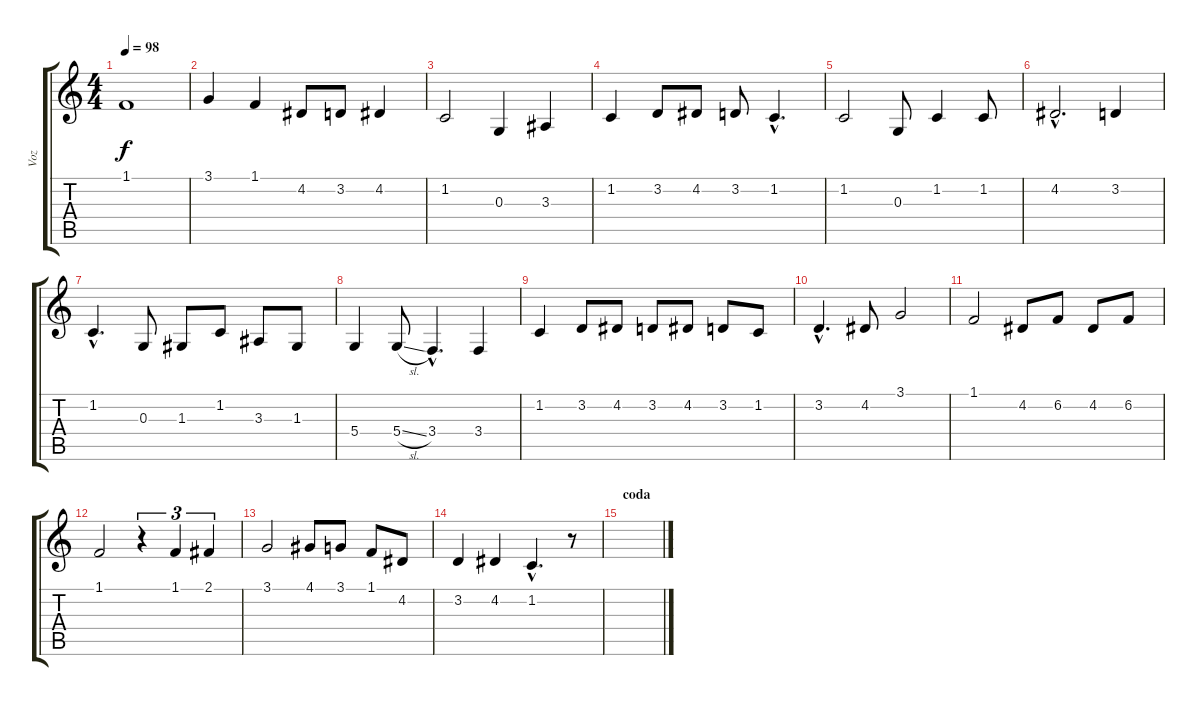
\track ("Voz" "Voz") {instrument lead6voice}
\staff {score tabs}
\tuning (E4 B3 G3 D3 A2 E2) {hide}
\ts (4 4)
\tempo 98
\clef g2
\ks c
1.1.1{dy f} |
3.1.4 1.1.4 4.2.8 3.2.8 4.2.4 |
1.2.2 0.3.4 3.3.4 |
1.2.4 3.2.8 4.2.8 3.2.8 1.2{hac}.4{d} |
\section ("" "")
1.2.2 0.3.8 1.2.4 1.2.8 |
4.2{hac}.2{d} 3.2.4 |
1.2{hac}.4{d} 0.3.8 1.3.8 1.2.8 3.3.8 1.3.8 |
5.4.4 5.4{sl}.8 3.4{hac}.4{d} 3.4.4 |
1.2.4 3.2.8 4.2.8 3.2.8 4.2.8 3.2.8 1.2.8 |
3.2{hac}.4{d} 4.2.8 3.1.2 |
1.1.2 4.2.8 6.2.8 4.2.8 6.2.8 |
1.1.2 r.4{tu (3 2)} 1.1.4{tu (3 2)} 2.1.4{tu (3 2)} |
3.1.2 4.1.8 3.1.8 1.1.8 4.2.8 |
3.2.4 4.2.4 1.2{hac}.4{d} r.8 |
\section ("" "coda")
